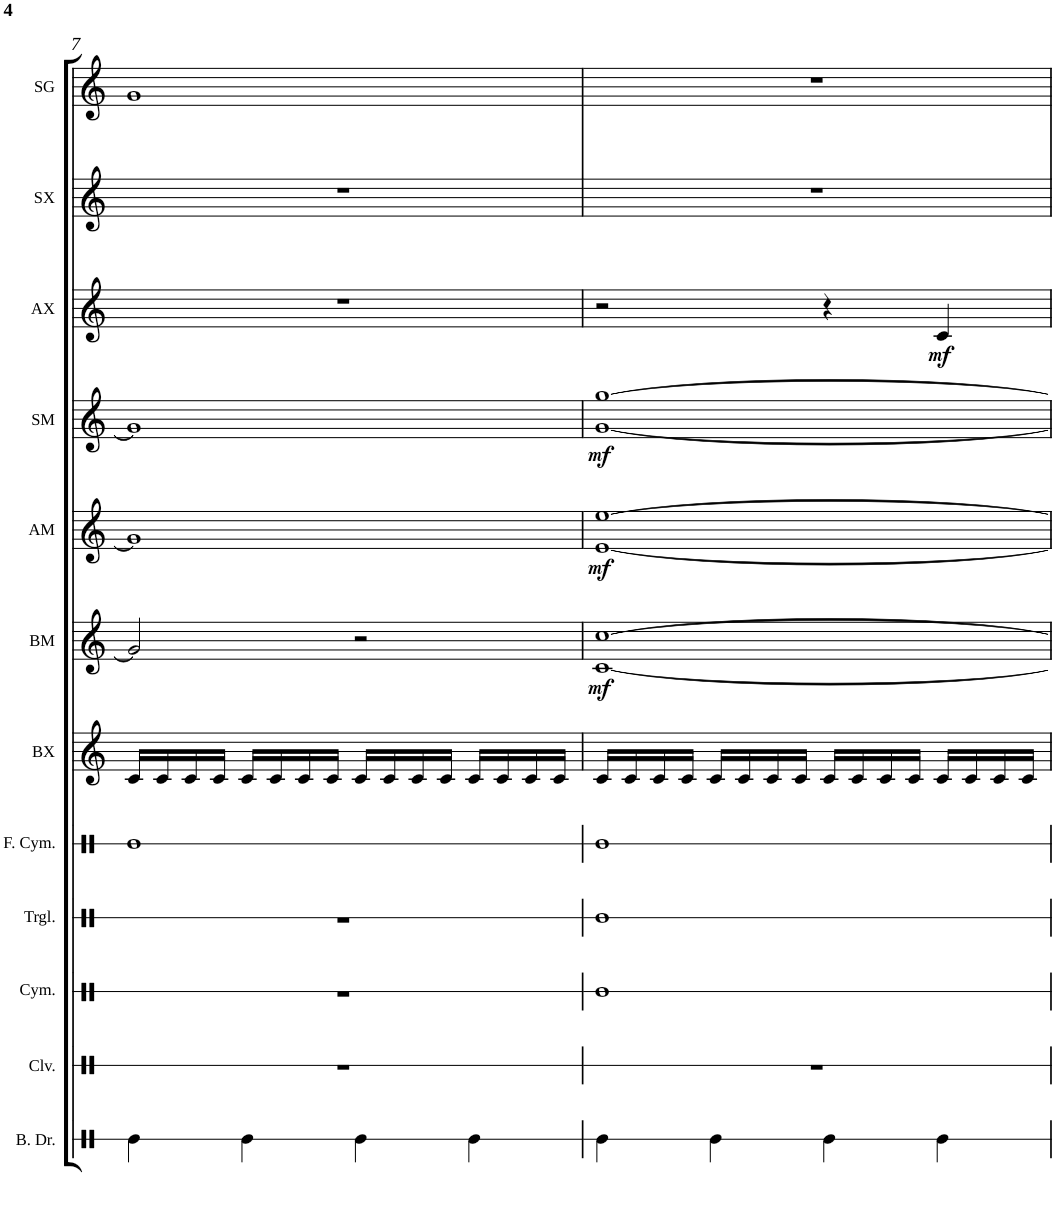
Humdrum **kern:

**kern	**kern	**kern	**kern	**kern	**kern	**kern	**dynam	**kern	**dynam	**kern	**dynam	**kern	**dynam	**kern	**kern
*part12	*part11	*part10	*part9	*part8	*part7	*part6	*part6	*part5	*part5	*part4	*part4	*part3	*part3	*part2	*part1
*staff12	*staff11	*staff10	*staff9	*staff8	*staff7	*staff6	*staff6	*staff5	*staff5	*staff4	*staff4	*staff3	*staff3	*staff2	*staff1
*I"Bass Drum	*I"Claves	*I"Cymbals	*I"Triangle	*I"Finger Cymbals	*I"Bass Xylophone	*I"Bass Metallophone	*	*I"Alto Metallophone	*	*I"Soprano Metallophone	*	*I"Alto Xylophone	*	*I"Soprano Xylophone	*I"Soprano Glockenspiel
*I'B. Dr.	*I'Clv.	*I'Cym.	*I'Trgl.	*I'F. Cym.	*I'BX	*I'BM	*	*I'AM	*	*I'SM	*	*I'AX	*	*I'SX	*I'SG
!!LO:PB:g=z
*clefX	*clefX	*clefX	*clefX	*clefX	*clefG2	*clefG2	*	*clefG2	*	*clefG2	*	*clefG2	*	*clefG2	*clefG2
*	*	*	*	*	*Trd7c12	*Trd7c12	*	*	*	*Trd-7c-12	*	*	*	*Trd-7c-12	*Trd-14c-24
*k[]	*k[]	*k[]	*k[]	*k[]	*k[]	*k[]	*	*k[]	*	*k[]	*	*k[]	*	*k[]	*k[]
*M4/4	*M4/4	*M4/4	*M4/4	*M4/4	*M4/4	*M4/4	*	*M4/4	*	*M4/4	*	*M4/4	*	*M4/4	*M4/4
=7	=7	=7	=7	=7	=7	=7	=7	=7	=7	=7	=7	=7	=7	=7	=7
4Re\	1r	1r	1r	1Re	16c/LL	2g/]	.	1g]	.	1g]	.	1r	.	1r	1g
.	.	.	.	.	16c/	.	.	.	.	.	.	.	.	.	.
.	.	.	.	.	16c/	.	.	.	.	.	.	.	.	.	.
.	.	.	.	.	16c/JJ	.	.	.	.	.	.	.	.	.	.
4Re\	.	.	.	.	16c/LL	.	.	.	.	.	.	.	.	.	.
.	.	.	.	.	16c/	.	.	.	.	.	.	.	.	.	.
.	.	.	.	.	16c/	.	.	.	.	.	.	.	.	.	.
.	.	.	.	.	16c/JJ	.	.	.	.	.	.	.	.	.	.
4Re\	.	.	.	.	16c/LL	2r	.	.	.	.	.	.	.	.	.
.	.	.	.	.	16c/	.	.	.	.	.	.	.	.	.	.
.	.	.	.	.	16c/	.	.	.	.	.	.	.	.	.	.
.	.	.	.	.	16c/JJ	.	.	.	.	.	.	.	.	.	.
4Re\	.	.	.	.	16c/LL	.	.	.	.	.	.	.	.	.	.
.	.	.	.	.	16c/	.	.	.	.	.	.	.	.	.	.
.	.	.	.	.	16c/	.	.	.	.	.	.	.	.	.	.
.	.	.	.	.	16c/JJ	.	.	.	.	.	.	.	.	.	.
=8	=8	=8	=8	=8	=8	=8	=8	=8	=8	=8	=8	=8	=8	=8	=8
!	!	!	!	!	!	!	!LO:DY:b	!	!LO:DY:b	!	!LO:DY:b	!	!	!	!
4Re\	1r	1Re	1Re	1Re	16c/LL	[1c [1cc	mf	[1e [1ee	mf	[1g [1gg	mf	2r	.	1r	1r
.	.	.	.	.	16c/	.	.	.	.	.	.	.	.	.	.
.	.	.	.	.	16c/	.	.	.	.	.	.	.	.	.	.
.	.	.	.	.	16c/JJ	.	.	.	.	.	.	.	.	.	.
4Re\	.	.	.	.	16c/LL	.	.	.	.	.	.	.	.	.	.
.	.	.	.	.	16c/	.	.	.	.	.	.	.	.	.	.
.	.	.	.	.	16c/	.	.	.	.	.	.	.	.	.	.
.	.	.	.	.	16c/JJ	.	.	.	.	.	.	.	.	.	.
4Re\	.	.	.	.	16c/LL	.	.	.	.	.	.	4r	.	.	.
.	.	.	.	.	16c/	.	.	.	.	.	.	.	.	.	.
.	.	.	.	.	16c/	.	.	.	.	.	.	.	.	.	.
.	.	.	.	.	16c/JJ	.	.	.	.	.	.	.	.	.	.
!	!	!	!	!	!	!	!	!	!	!	!	!	!LO:DY:b	!	!
4Re\	.	.	.	.	16c/LL	.	.	.	.	.	.	4c/	mf	.	.
.	.	.	.	.	16c/	.	.	.	.	.	.	.	.	.	.
.	.	.	.	.	16c/	.	.	.	.	.	.	.	.	.	.
.	.	.	.	.	16c/JJ	.	.	.	.	.	.	.	.	.	.
=	=	=	=	=	=	=	=	=	=	=	=	=	=	=	=
*-	*-	*-	*-	*-	*-	*-	*-	*-	*-	*-	*-	*-	*-	*-	*-
